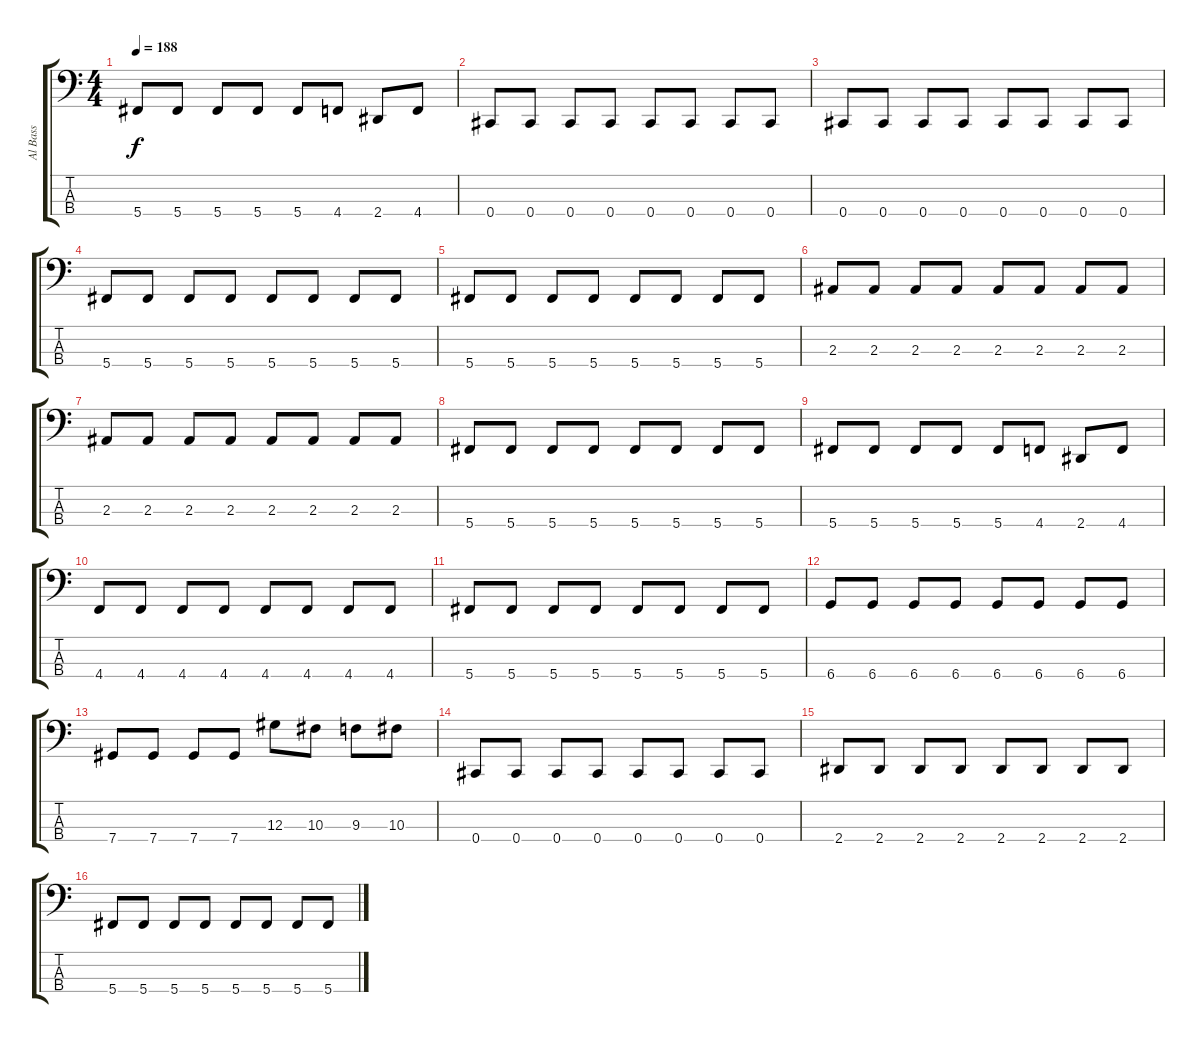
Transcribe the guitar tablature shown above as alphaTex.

\track ("Al Bass" "Al Bass") {instrument electricbasspick}
\staff {score tabs}
\tuning (Gb2 Db2 Ab1 Db1) {hide}
\ts (4 4)
\tempo 188
\clef f4
\ks c
5.4.8{dy f} 5.4.8 5.4.8 5.4.8 5.4.8 4.4.8 2.4.8 4.4.8 |
0.4.8 0.4.8 0.4.8 0.4.8 0.4.8 0.4.8 0.4.8 0.4.8 |
0.4.8 0.4.8 0.4.8 0.4.8 0.4.8 0.4.8 0.4.8 0.4.8 |
5.4.8 5.4.8 5.4.8 5.4.8 5.4.8 5.4.8 5.4.8 5.4.8 |
5.4.8 5.4.8 5.4.8 5.4.8 5.4.8 5.4.8 5.4.8 5.4.8 |
2.3.8 2.3.8 2.3.8 2.3.8 2.3.8 2.3.8 2.3.8 2.3.8 |
2.3.8 2.3.8 2.3.8 2.3.8 2.3.8 2.3.8 2.3.8 2.3.8 |
5.4.8 5.4.8 5.4.8 5.4.8 5.4.8 5.4.8 5.4.8 5.4.8 |
5.4.8 5.4.8 5.4.8 5.4.8 5.4.8 4.4.8 2.4.8 4.4.8 |
4.4.8 4.4.8 4.4.8 4.4.8 4.4.8 4.4.8 4.4.8 4.4.8 |
5.4.8 5.4.8 5.4.8 5.4.8 5.4.8 5.4.8 5.4.8 5.4.8 |
6.4.8 6.4.8 6.4.8 6.4.8 6.4.8 6.4.8 6.4.8 6.4.8 |
7.4.8 7.4.8 7.4.8 7.4.8 12.3.8 10.3.8 9.3.8 10.3.8 |
0.4.8 0.4.8 0.4.8 0.4.8 0.4.8 0.4.8 0.4.8 0.4.8 |
2.4.8 2.4.8 2.4.8 2.4.8 2.4.8 2.4.8 2.4.8 2.4.8 |
5.4.8 5.4.8 5.4.8 5.4.8 5.4.8 5.4.8 5.4.8 5.4.8
